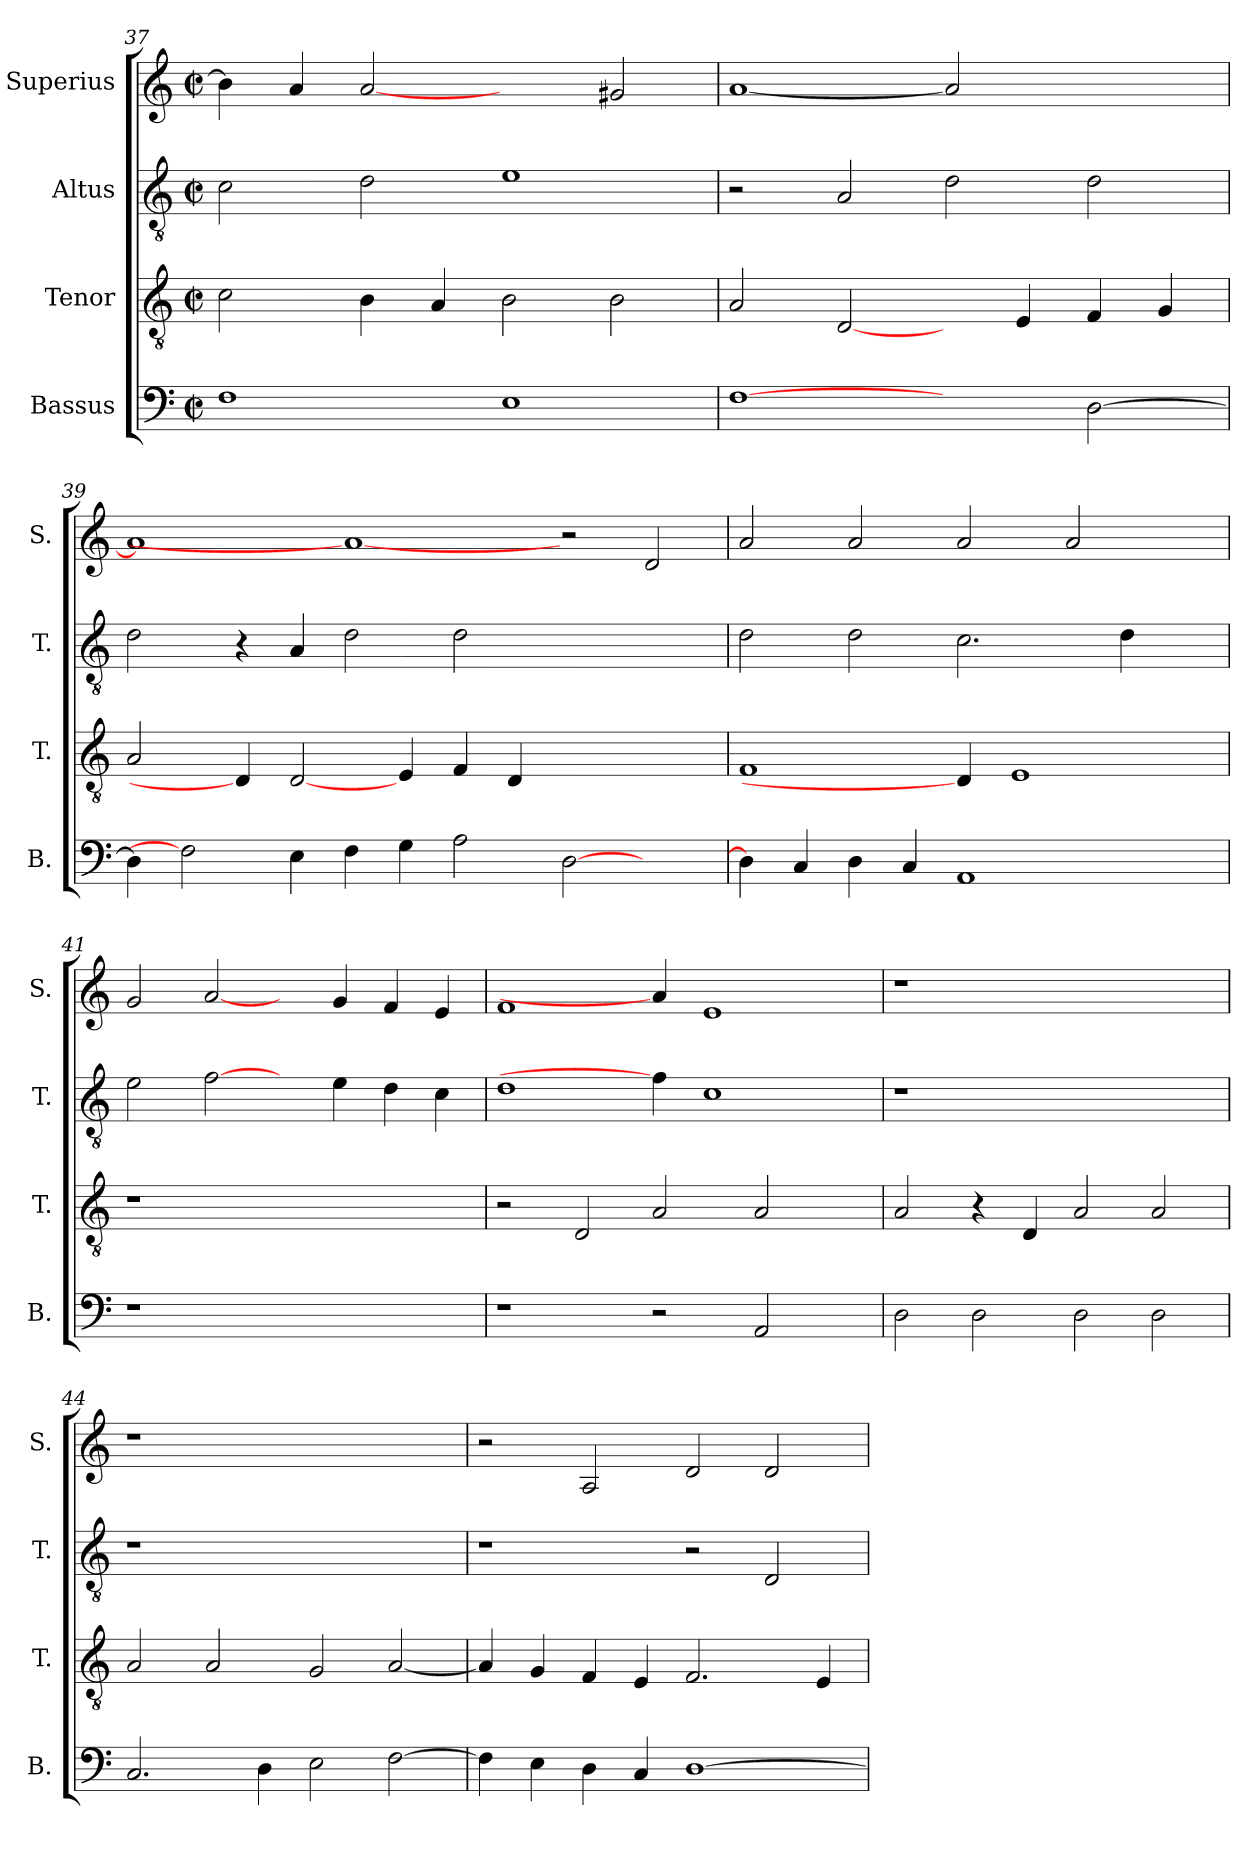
**kern	**kern	**kern	**kern
*part4	*part3	*part2	*part1
*staff4	*staff3	*staff2	*staff1
*I"Bassus	*I"Tenor	*I"Altus	*I"Superius
*I'B.	*I'T.	*I'T.	*I'S.
!!LO:LB:g=z
*clefF4	*clefGv2	*clefGv2	*clefG2
*	*ITrd7c12	*ITrd7c12	*
*k[]	*k[]	*k[]	*k[]
*C:	*C:	*C:	*C:
*M2/2	*M2/2	*M2/2	*M2/2
*met(c|)	*met(c|)	*met(c|)	*met(c|)
=37	=37	=37	=37
1Fi	2Ci\	2Ci\	4bi\]
.	.	.	4ai/
.	4BBi\	2Di\	[2ai
.	4AAi/	.	.
1Ei	2BBi\	1Ei	2ryy
.	2BBi\	.	2g#Xi/
=38	=38	=38	=38
[1Fi	2AAi/	2r	[<1ai
.	[2DDi/	2AAi/	.
2ryy	4ryy	2Di\	2ai]
.	4EEi/	.	.
[>2Di\	4FFi/	2Di\	2ryy
.	4GGi/	.	.
=39	=39	=39	=39
4Di\]	2AAi/	2Di\	1ai]
2Fi]	.	.	.
.	4DDi/]	4r	.
4Ei\	[2DDi/	4AAi/	.
4Fi\	.	2Di\	1ai_
4Gi\	4EEi/	.	.
2Ai\	4FFi/	2Di\	.
.	4DDi/	.	.
[>2Di\	1ryy	1ryy	2r
2ryy	.	.	2di/
=40	=40	=40	=40
4Di\]	1FFi	2Di\	2ai/
4Ci/	.	.	.
4Di\	.	2Di\	2ai/
4Ci/	.	.	.
1AAi	4DDi/]	2.Ci\	2ai/
.	1EEi	.	.
.	.	.	2ai/
.	.	4Di\	.
4ryy	.	4ryy	4ryy
!!LO:LB:g=z
=41	=41	=41	=41
!LO:N:vis=1	!LO:N:vis=1	!	!
1r	1r	2Ei\	2gi/
.	.	[2Fi\	[2ai/
1ryy	1ryy	4ryy	4ryy
.	.	4Ei\	4gi/
.	.	4Di\	4fi/
.	.	4Ci\	4ei/
=42	=42	=42	=42
1r	2r	1Di	1fi
.	2DDi/	.	.
2r	2AAi/	4Fi\]	4ai/]
.	.	1Ci	1ei
2AAi/	2AAi/	.	.
4ryy	4ryy	.	.
=43	=43	=43	=43
!	!	!LO:N:vis=1	!LO:N:vis=1
2Di\	2AAi/	1r	1r
2Di\	4r	.	.
.	4DDi/	.	.
2Di\	2AAi/	1ryy	1ryy
2Di\	2AAi/	.	.
=44	=44	=44	=44
!	!	!LO:N:vis=1	!LO:N:vis=1
2.Ci/	2AAi/	1r	1r
.	2AAi/	.	.
4Di\	.	.	.
2Ei\	2GGi/	1ryy	1ryy
[>2Fi\	[<2AAi/	.	.
=45	=45	=45	=45
4Fi\]	4AAi/]	1r	2r
4Ei\	4GGi/	.	.
4Di\	4FFi/	.	2Ai/
4Ci/	4EEi/	.	.
[>1Di	2.FFi/	2r	2di/
.	.	2DDi/	2di/
.	4EEi/	.	.
=	=	=	=
*-	*-	*-	*-
